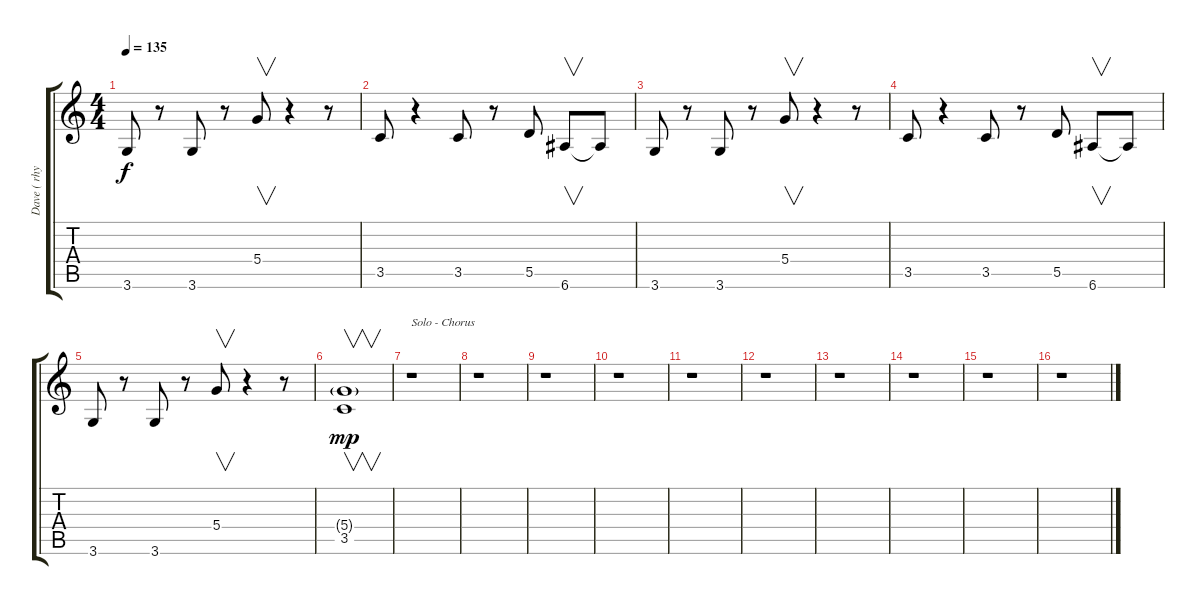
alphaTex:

\track ("Dave ( rhythm )" "Dave ( rhy") {instrument distortionguitar}
\staff {score tabs}
\tuning (E4 B3 G3 D3 A2 E2) {hide}
\ts (4 4)
\tempo 135
\clef g2
\ks c
3.6.8{dy f} r.8 3.6.8 r.8 5.4.8{v} r.4 r.8 |
3.5.8 r.4 3.5.8 r.8 5.5.8 6.6.8{v} 6.6{t}.8 |
3.6.8 r.8 3.6.8 r.8 5.4.8{v} r.4 r.8 |
3.5.8 r.4 3.5.8 r.8 5.5.8 6.6.8{v} 6.6{t}.8 |
3.6.8 r.8 3.6.8 r.8 5.4.8{v} r.4 r.8 |
(5.4{g} 3.5).1{v dy mp} |
r.1{txt "Solo - Chorus"} |
r.1 |
r.1 |
r.1 |
r.1 |
r.1 |
r.1 |
r.1 |
r.1 |
r.1
